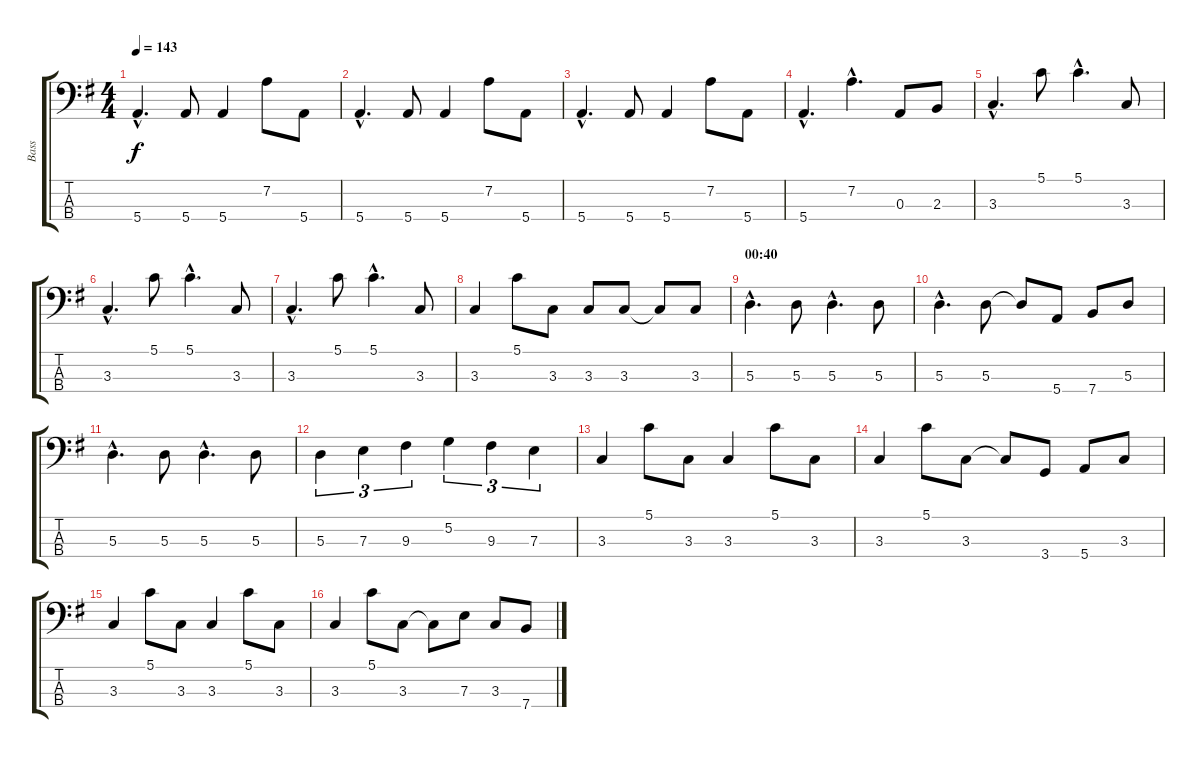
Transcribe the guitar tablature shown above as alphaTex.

\track ("Bass" "Bass") {instrument electricbasspick}
\staff {score tabs}
\tuning (G2 D2 A1 E1) {hide}
\ts (4 4)
\tempo 143
\clef f4
\ks g
5.4{hac}.4{d dy f} 5.4.8 5.4.4 7.2.8 5.4.8 |
5.4{hac}.4{d} 5.4.8 5.4.4 7.2.8 5.4.8 |
5.4{hac}.4{d} 5.4.8 5.4.4 7.2.8 5.4.8 |
5.4{hac}.4{d} 7.2{hac}.4{d} 0.3.8 2.3.8 |
3.3{hac}.4{d} 5.1.8 5.1{hac}.4{d} 3.3.8 |
3.3{hac}.4{d} 5.1.8 5.1{hac}.4{d} 3.3.8 |
3.3{hac}.4{d} 5.1.8 5.1{hac}.4{d} 3.3.8 |
3.3.4 5.1.8 3.3.8 3.3.8 3.3.8 3.3{t}.8 3.3.8 |
\section ("" "00:40")
5.3{hac}.4{d} 5.3.8 5.3{hac}.4{d} 5.3.8 |
5.3{hac}.4{d} 5.3.8 5.3{t}.8 5.4.8 7.4.8 5.3.8 |
5.3{hac}.4{d} 5.3.8 5.3{hac}.4{d} 5.3.8 |
5.3.4{tu (3 2)} 7.3.4{tu (3 2)} 9.3.4{tu (3 2)} 5.2.4{tu (3 2)} 9.3.4{tu (3 2)} 7.3.4{tu (3 2)} |
3.3.4 5.1.8 3.3.8 3.3.4 5.1.8 3.3.8 |
3.3.4 5.1.8 3.3.8 3.3{t}.8 3.4.8 5.4.8 3.3.8 |
3.3.4 5.1.8 3.3.8 3.3.4 5.1.8 3.3.8 |
3.3.4 5.1.8 3.3.8 3.3{t}.8 7.3.8 3.3.8 7.4.8
